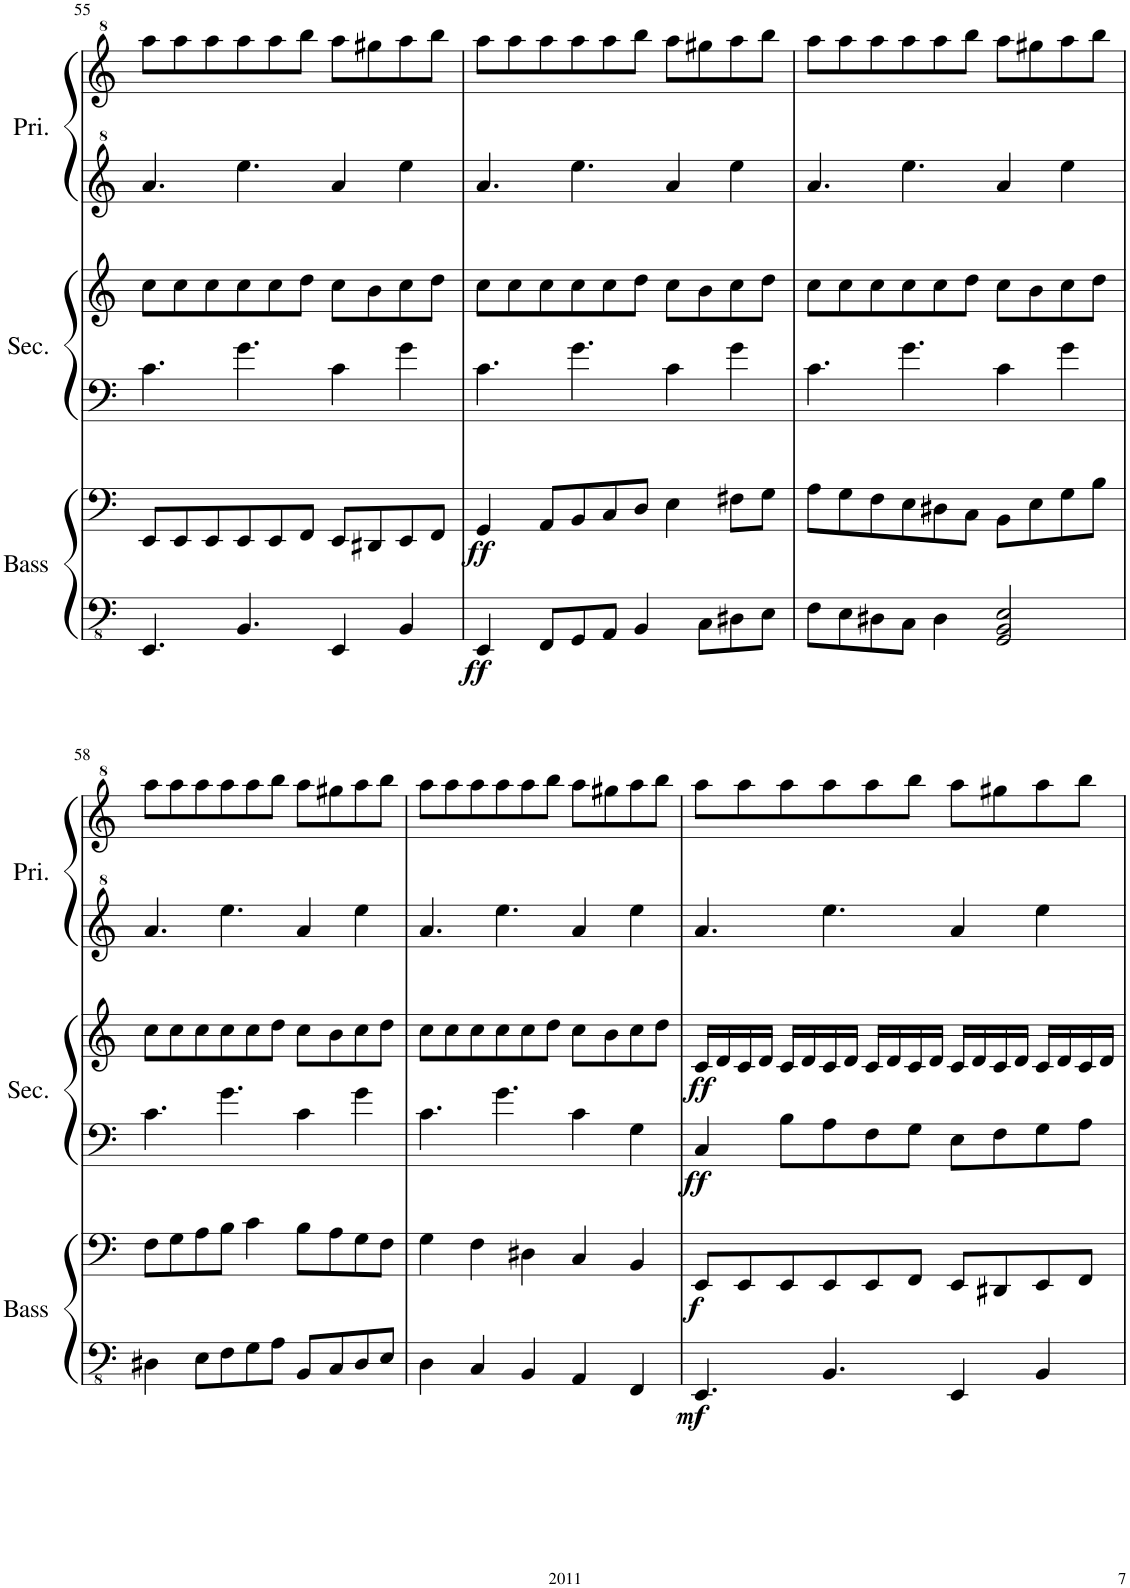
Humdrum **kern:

**kern	**kern	**dynam	**kern	**kern	**dynam	**kern	**kern
*part3	*part3	*part3	*part2	*part2	*part2	*part1	*part1
*staff6	*staff5	*staff5/6	*staff4	*staff3	*staff3/4	*staff2	*staff1
*I"Bass	*	*	*I"Secondo	*	*	*I"Primo	*
*I'Bass	*	*	*I'Sec.	*	*	*I'Pri.	*
!!LO:PB:g=z
*clefFv4	*clefF4	*	*clefF4	*clefG2	*	*clefG^2	*clefG^2
*k[]	*k[]	*	*k[]	*k[]	*	*k[]	*k[]
*M5/4	*M5/4	*	*M5/4	*M5/4	*	*M5/4	*M5/4
=55	=55	=55	=55	=55	=55	=55	=55
4.EEE/	8EE/L	.	4.c\	8cc\L	.	4.aa/	8aaa\L
.	8EE/	.	.	8cc\	.	.	8aaa\
.	8EE/	.	.	8cc\	.	.	8aaa\
4.BBB/	8EE/	.	4.g\	8cc\	.	4.eee\	8aaa\
.	8EE/	.	.	8cc\	.	.	8aaa\
.	8FF/J	.	.	8dd\J	.	.	8bbb\J
4EEE/	8EE/L	.	4c\	8cc\L	.	4aa/	8aaa\L
.	8DD#X/	.	.	8b\	.	.	8ggg#X\
4BBB/	8EE/	.	4g\	8cc\	.	4eee\	8aaa\
.	8FF/J	.	.	8dd\J	.	.	8bbb\J
=56	=56	=56	=56	=56	=56	=56	=56
!	!	!LO:DY:b=2	!	!	!	!	!
!	!	!LO:DY:n=1:b	!	!	!	!	!
4EEE/	4GG/	ff ff	4.c\	8cc\L	.	4.aa/	8aaa\L
.	.	.	.	8cc\	.	.	8aaa\
8FFF/L	8AA/L	.	.	8cc\	.	.	8aaa\
8GGG/	8BB/	.	4.g\	8cc\	.	4.eee\	8aaa\
8AAA/J	8C/	.	.	8cc\	.	.	8aaa\
4BBB/	8D/J	.	.	8dd\J	.	.	8bbb\J
.	4E\	.	4c\	8cc\L	.	4aa/	8aaa\L
8CC\L	.	.	.	8b\	.	.	8ggg#X\
8DD#X\	8F#X\L	.	4g\	8cc\	.	4eee\	8aaa\
8EE\J	8G\J	.	.	8dd\J	.	.	8bbb\J
=57	=57	=57	=57	=57	=57	=57	=57
8FF\L	8A\L	.	4.c\	8cc\L	.	4.aa/	8aaa\L
8EE\	8G\	.	.	8cc\	.	.	8aaa\
8DD#X\	8F\	.	.	8cc\	.	.	8aaa\
8CC\J	8E\	.	4.g\	8cc\	.	4.eee\	8aaa\
4DD#\	8D#X\	.	.	8cc\	.	.	8aaa\
.	8C\J	.	.	8dd\J	.	.	8bbb\J
2GGG/ 2BBB/ 2EE/	8BB\L	.	4c\	8cc\L	.	4aa/	8aaa\L
.	8E\	.	.	8b\	.	.	8ggg#X\
.	8G\	.	4g\	8cc\	.	4eee\	8aaa\
.	8B\J	.	.	8dd\J	.	.	8bbb\J
!!LO:LB:g=z
=58	=58	=58	=58	=58	=58	=58	=58
4DD#X\	8F\L	.	4.c\	8cc\L	.	4.aa/	8aaa\L
.	8G\	.	.	8cc\	.	.	8aaa\
8EE\L	8A\	.	.	8cc\	.	.	8aaa\
8FF\	8B\J	.	4.g\	8cc\	.	4.eee\	8aaa\
8GG\	4c\	.	.	8cc\	.	.	8aaa\
8AA\J	.	.	.	8dd\J	.	.	8bbb\J
8BBB/L	8B\L	.	4c\	8cc\L	.	4aa/	8aaa\L
8CC/	8A\	.	.	8b\	.	.	8ggg#X\
8DD#/	8G\	.	4g\	8cc\	.	4eee\	8aaa\
8EE/J	8F\J	.	.	8dd\J	.	.	8bbb\J
=59	=59	=59	=59	=59	=59	=59	=59
4DD\	4G\	.	4.c\	8cc\L	.	4.aa/	8aaa\L
.	.	.	.	8cc\	.	.	8aaa\
4CC/	4F\	.	.	8cc\	.	.	8aaa\
.	.	.	4.g\	8cc\	.	4.eee\	8aaa\
4BBB/	4D#X\	.	.	8cc\	.	.	8aaa\
.	.	.	.	8dd\J	.	.	8bbb\J
4AAA/	4C/	.	4c\	8cc\L	.	4aa/	8aaa\L
.	.	.	.	8b\	.	.	8ggg#X\
4FFF/	4BB/	.	4G\	8cc\	.	4eee\	8aaa\
.	.	.	.	8dd\J	.	.	8bbb\J
=60	=60	=60	=60	=60	=60	=60	=60
!	!	!LO:DY:b=2	!	!	!	!	!
!	!	!LO:DY:n=1:b	!	!	!LO:DY:b=2	!	!
!	!	!	!	!	!LO:DY:n=1:b	!	!
4.EEE/	8EE/L	mf f	4C/	16c/LL	ff ff	4.aa/	8aaa\L
.	.	.	.	16d/	.	.	.
.	8EE/	.	.	16c/	.	.	8aaa\
.	.	.	.	16d/JJ	.	.	.
.	8EE/	.	8B\L	16c/LL	.	.	8aaa\
.	.	.	.	16d/	.	.	.
4.BBB/	8EE/	.	8A\	16c/	.	4.eee\	8aaa\
.	.	.	.	16d/JJ	.	.	.
.	8EE/	.	8F\	16c/LL	.	.	8aaa\
.	.	.	.	16d/	.	.	.
.	8FF/J	.	8G\J	16c/	.	.	8bbb\J
.	.	.	.	16d/JJ	.	.	.
4EEE/	8EE/L	.	8E\L	16c/LL	.	4aa/	8aaa\L
.	.	.	.	16d/	.	.	.
.	8DD#X/	.	8F\	16c/	.	.	8ggg#X\
.	.	.	.	16d/JJ	.	.	.
4BBB/	8EE/	.	8G\	16c/LL	.	4eee\	8aaa\
.	.	.	.	16d/	.	.	.
.	8FF/J	.	8A\J	16c/	.	.	8bbb\J
.	.	.	.	16d/JJ	.	.	.
=	=	=	=	=	=	=	=
*-	*-	*-	*-	*-	*-	*-	*-
